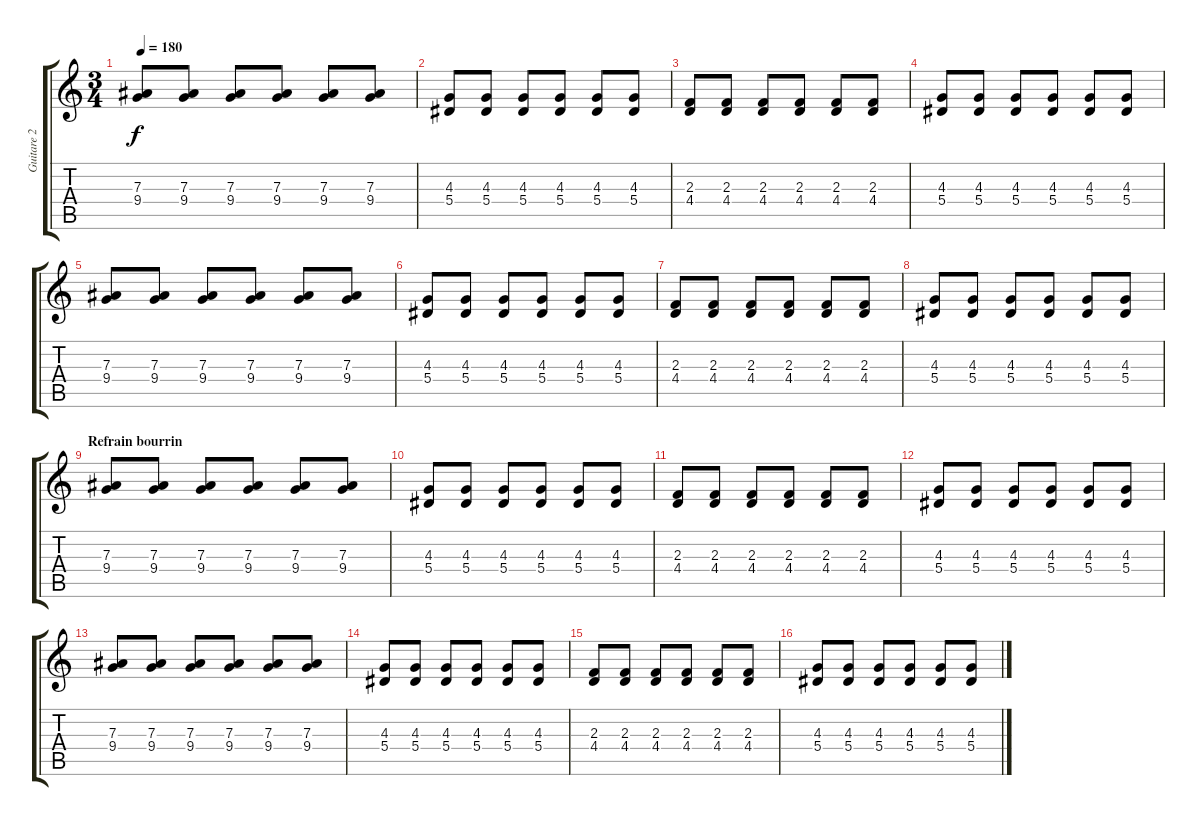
\track ("Guitare 2" "Guitare 2") {instrument acousticguitarsteel}
\staff {score tabs}
\tuning (C4 G3 Eb3 Bb2 F2 C2) {hide}
\ts (3 4)
\tempo 180
\clef g2
\ks c
(7.3 9.4).8{dy f} (7.3 9.4).8 (7.3 9.4).8 (7.3 9.4).8 (7.3 9.4).8 (7.3 9.4).8 |
(4.3 5.4).8 (4.3 5.4).8 (4.3 5.4).8 (4.3 5.4).8 (4.3 5.4).8 (4.3 5.4).8 |
(2.3 4.4).8 (2.3 4.4).8 (2.3 4.4).8 (2.3 4.4).8 (2.3 4.4).8 (2.3 4.4).8 |
(4.3 5.4).8 (4.3 5.4).8 (4.3 5.4).8 (4.3 5.4).8 (4.3 5.4).8 (4.3 5.4).8 |
(7.3 9.4).8 (7.3 9.4).8 (7.3 9.4).8 (7.3 9.4).8 (7.3 9.4).8 (7.3 9.4).8 |
(4.3 5.4).8 (4.3 5.4).8 (4.3 5.4).8 (4.3 5.4).8 (4.3 5.4).8 (4.3 5.4).8 |
(2.3 4.4).8 (2.3 4.4).8 (2.3 4.4).8 (2.3 4.4).8 (2.3 4.4).8 (2.3 4.4).8 |
(4.3 5.4).8 (4.3 5.4).8 (4.3 5.4).8 (4.3 5.4).8 (4.3 5.4).8 (4.3 5.4).8 |
\section ("" "Refrain bourrin")
(7.3 9.4).8 (7.3 9.4).8 (7.3 9.4).8 (7.3 9.4).8 (7.3 9.4).8 (7.3 9.4).8 |
(4.3 5.4).8 (4.3 5.4).8 (4.3 5.4).8 (4.3 5.4).8 (4.3 5.4).8 (4.3 5.4).8 |
(2.3 4.4).8 (2.3 4.4).8 (2.3 4.4).8 (2.3 4.4).8 (2.3 4.4).8 (2.3 4.4).8 |
(4.3 5.4).8 (4.3 5.4).8 (4.3 5.4).8 (4.3 5.4).8 (4.3 5.4).8 (4.3 5.4).8 |
(7.3 9.4).8 (7.3 9.4).8 (7.3 9.4).8 (7.3 9.4).8 (7.3 9.4).8 (7.3 9.4).8 |
(4.3 5.4).8 (4.3 5.4).8 (4.3 5.4).8 (4.3 5.4).8 (4.3 5.4).8 (4.3 5.4).8 |
(2.3 4.4).8 (2.3 4.4).8 (2.3 4.4).8 (2.3 4.4).8 (2.3 4.4).8 (2.3 4.4).8 |
(4.3 5.4).8 (4.3 5.4).8 (4.3 5.4).8 (4.3 5.4).8 (4.3 5.4).8 (4.3 5.4).8
